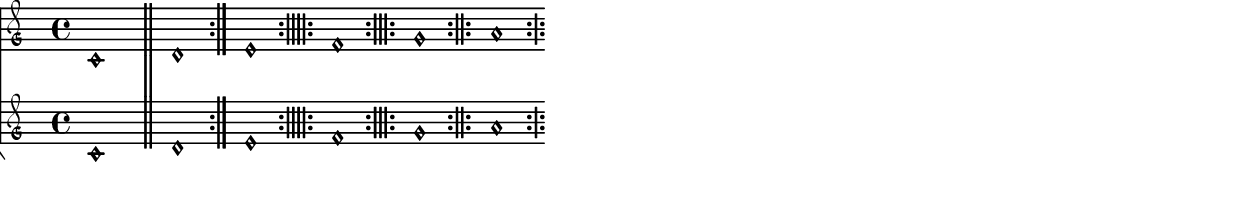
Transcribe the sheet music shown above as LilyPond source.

%% Generated by lilypond-book
%% Options: [exampleindent=10.16\mm,indent=0\mm,line-width=160\mm]
\include "lilypond-book-preamble.ly"


% ****************************************************************
% Start cut-&-pastable-section
% ****************************************************************

#(ly:set-option 'eps-box-padding 3.000000)



\paper {
  indent = 0\mm
  line-width = 160\mm
  % offset the left padding, also add 1mm as lilypond creates cropped
  % images with a little space on the right
  line-width = #(- line-width (* mm  3.000000) (* mm 1))
}

\layout {
  
}




% ****************************************************************
% ly snippet:
% ****************************************************************
\sourcefilename "/lilypond-2.23.82/input/regression/repeat-petrucci.ly"
\sourcefileline 0
\version "2.23.8"

#(ly:set-option 'warning-as-error #t)

\header {
  texidoc = "This test demonstrates an ancient repeat sign in the
Petrucci style.  The sign consists of 1 to@tie{}4 short strokes
between repeat dots, with the number of strokes indicating the number
of times the preceding section is to be performed.  The number of
strokes is determined by the argument to @code{\\repeat volta}, and a
count higher than@tie{}4 falls back on a modern-looking sign with two
long strokes.  Despite appearances, these repeat signs are not bar
lines.

A double bar line should follow the first note.  A repeat sign should
follow each following note: modern, 4@tie{}strokes, 3@tie{}strokes,
2@tie{}strokes, 1@tie{}stroke."
}

music = \fixed c' {
  c1 |
  \repeat volta 5 d1
  \repeat volta 4 e1
  \repeat volta 3 f1
  \repeat volta 2 g1
  \repeat volta 1 a1
}

\new StaffGroup <<
  \new PetrucciStaff \music
  \new PetrucciStaff \music
>>



% ****************************************************************
% end ly snippet
% ****************************************************************
